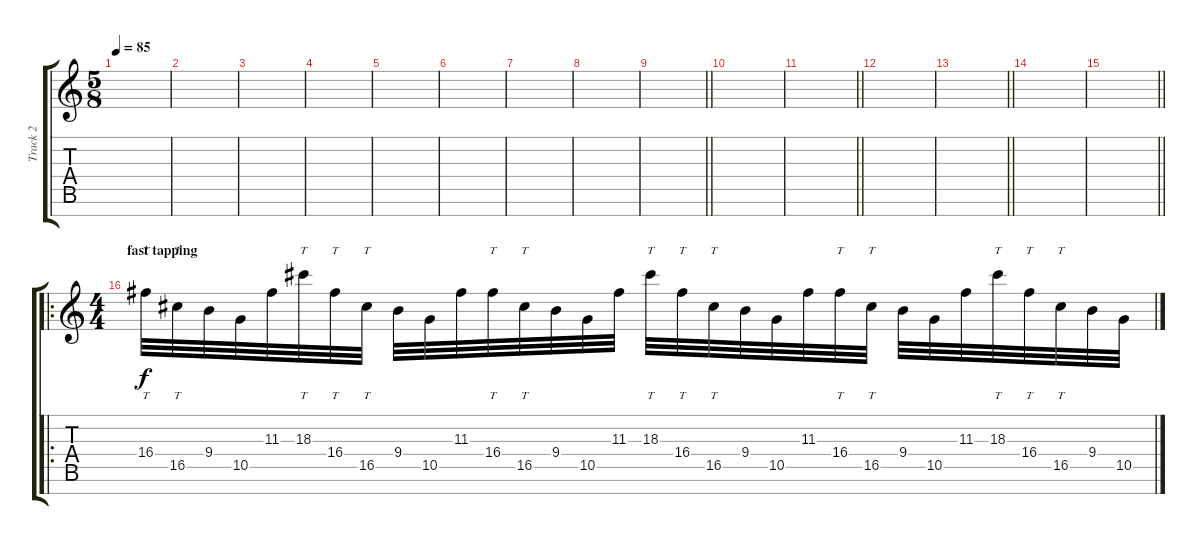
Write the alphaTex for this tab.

\track ("Track 2" "Track 2") {instrument acousticguitarsteel}
\staff {score tabs}
\tuning (E4 B3 G3 D3 A2 E2 B1) {hide}
\ts (5 8)
\tempo 85
\clef g2
\ks c
|
|
|
|
|
|
|
|
\barLineRight lightlight
|
|
\barLineRight lightlight
|
|
\barLineRight lightlight
|
|
\barLineRight lightlight
|
\ro
\ts (4 4)
\section ("" "fast tapping ")
16.4.32{tt} 16.5.32{tt} 9.4.32 10.5.32 11.3.32 18.3.32{tt} 16.4.32{tt} 16.5.32{tt} 9.4.32 10.5.32 11.3.32 16.4.32{tt} 16.5.32{tt} 9.4.32 10.5.32 11.3.32 18.3.32{tt} 16.4.32{tt} 16.5.32{tt} 9.4.32 10.5.32 11.3.32 16.4.32{tt} 16.5.32{tt} 9.4.32 10.5.32 11.3.32 18.3.32{tt} 16.4.32{tt} 16.5.32{tt} 9.4.32 10.5.32
